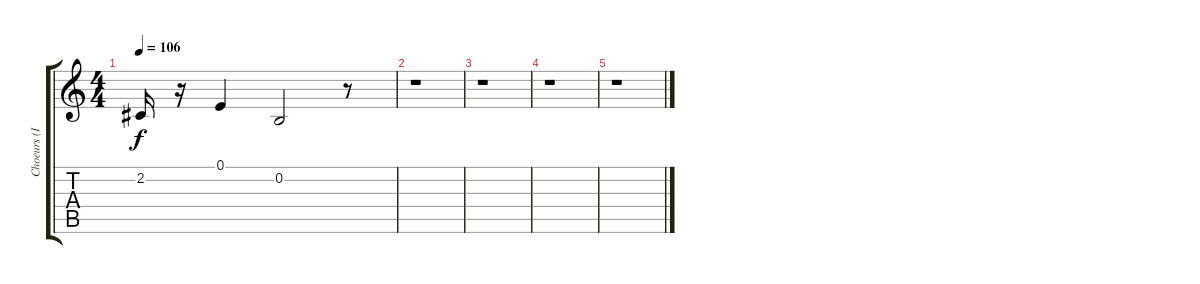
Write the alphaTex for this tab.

\track ("Choeurs (Isaac + Zaac)" "Choeurs (I") {instrument lead8bassandlead}
\staff {score tabs}
\tuning (E4 B3 G3 D3 A2 E2) {hide}
\ts (4 4)
\tempo 106
\clef g2
\ks c
2.2.16{dy f} r.16 0.1.4 0.2.2 r.8 |
r.1 |
r.1 |
r.1 |
r.1
